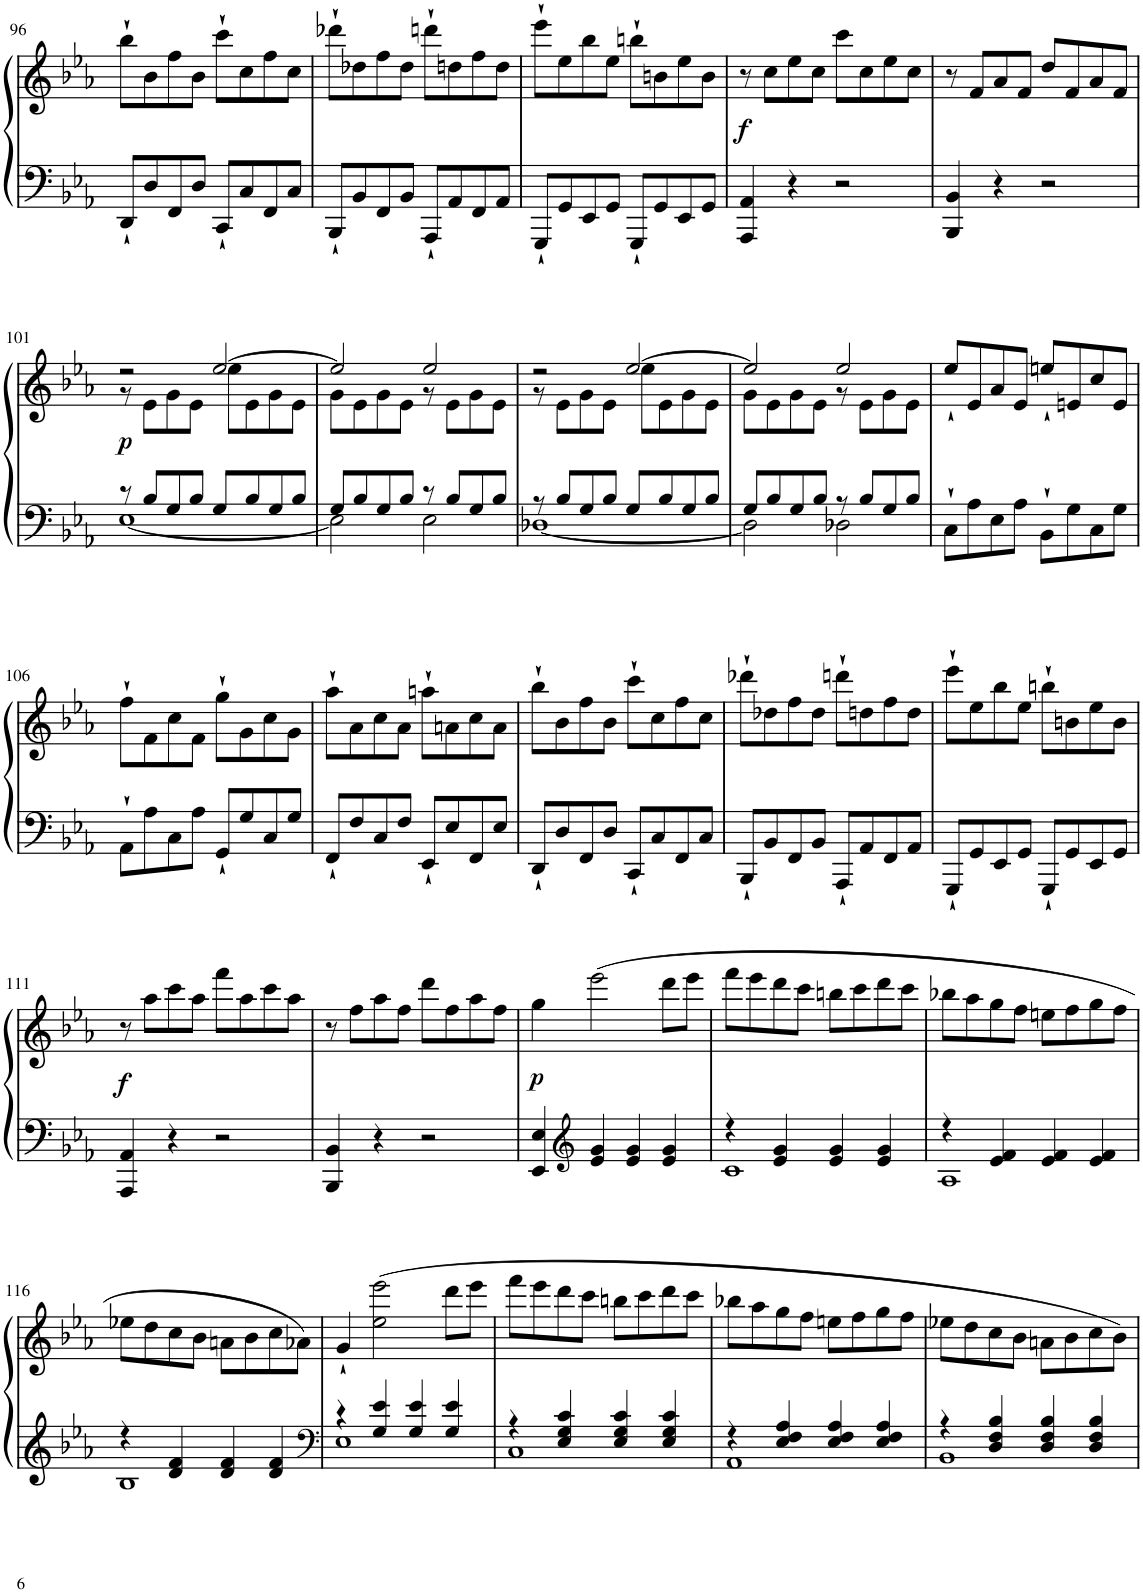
**kern	**kern	**dynam
*part1	*part1	*part1
*staff2	*staff1	*staff1/2
*I"Piano	*	*
*I'Pno	*	*
!!LO:PB:g=z
*clefF4	*clefG2	*
*k[b-e-a-]	*k[b-e-a-]	*
*M4/4	*M4/4	*
*met(c|)	*met(c|)	*
=96	=96	=96
8DD'`/L	8bb-'`\L	.
8D/	8b-\	.
8FF/	8ff\	.
8D/J	8b-\J	.
8CC'`/L	8ccc'`\L	.
8C/	8cc\	.
8FF/	8ff\	.
8C/J	8cc\J	.
=97	=97	=97
8BBB-'`/L	8ddd-X'`\L	.
8BB-/	8dd-X\	.
8FF/	8ff\	.
8BB-/J	8dd-\J	.
8AAA-'`/L	8dddn'`\L	.
8AA-/	8ddn\	.
8FF/	8ff\	.
8AA-/J	8dd\J	.
=98	=98	=98
8GGG'`/L	8eee-'`\L	.
8GG/	8ee-\	.
8EE-/	8bb-\	.
8GG/J	8ee-\J	.
8GGG'`/L	8bbn'`\L	.
8GG/	8bn\	.
8EE-/	8ee-\	.
8GG/J	8b\J	.
=99	=99	=99
!	!	!LO:DY:b
4AAA-/ 4AA-/	8r	f
.	8cc\L	.
4r	8ee-\	.
.	8cc\J	.
2r	8ccc\L	.
.	8cc\	.
.	8ee-\	.
.	8cc\J	.
=100	=100	=100
4BBB-/ 4BB-/	8r	.
.	8f/L	.
4r	8a-/	.
.	8f/J	.
2r	8dd/L	.
.	8f/	.
.	8a-/	.
.	8f/J	.
!!LO:LB:g=z
=101	=101	=101
*^	*^	*
!	!	!	!	!LO:DY:b
8r	[1E-	2r	8r	p
8B-/L	.	.	8e-\L	.
8G/	.	.	8g\	.
8B-/J	.	.	8e-\J	.
8G/L	.	[2ee-/	8ee-\L	.
8B-/	.	.	8e-\	.
8G/	.	.	8g\	.
8B-/J	.	.	8e-\J	.
=102	=102	=102	=102	=102
8G/L	2E-\]	2ee-/]	8g\L	.
8B-/	.	.	8e-\	.
8G/	.	.	8g\	.
8B-/J	.	.	8e-\J	.
8r	2E-\	2ee-/	8r	.
8B-/L	.	.	8e-\L	.
8G/	.	.	8g\	.
8B-/J	.	.	8e-\J	.
=103	=103	=103	=103	=103
8r	[1D-X	2r	8r	.
8B-/L	.	.	8e-\L	.
8G/	.	.	8g\	.
8B-/J	.	.	8e-\J	.
8G/L	.	[2ee-/	8ee-\L	.
8B-/	.	.	8e-\	.
8G/	.	.	8g\	.
8B-/J	.	.	8e-\J	.
=104	=104	=104	=104	=104
8G/L	2D-\]	2ee-/]	8g\L	.
8B-/	.	.	8e-\	.
8G/	.	.	8g\	.
8B-/J	.	.	8e-\J	.
8r	2D-X\	2ee-/	8r	.
8B-/L	.	.	8e-\L	.
8G/	.	.	8g\	.
8B-/J	.	.	8e-\J	.
*v	*v	*	*	*
*	*v	*v	*
=105	=105	=105
8C'`\L	8ee-'`/L	.
8A-\	8e-/	.
8E-\	8a-/	.
8A-\J	8e-/J	.
8BB-'`\L	8een'`/L	.
8G\	8en/	.
8C\	8cc/	.
8G\J	8e/J	.
!!LO:LB:g=z
=106	=106	=106
8AA-'`\L	8ff'`\L	.
8A-\	8f\	.
8C\	8cc\	.
8A-\J	8f\J	.
8GG'`/L	8gg'`\L	.
8G/	8g\	.
8C/	8cc\	.
8G/J	8g\J	.
=107	=107	=107
8FF'`/L	8aa-'`\L	.
8F/	8a-\	.
8C/	8cc\	.
8F/J	8a-\J	.
8EE-'`/L	8aan'`\L	.
8E-/	8an\	.
8FF/	8cc\	.
8E-/J	8a\J	.
=108	=108	=108
8DD'`/L	8bb-'`\L	.
8D/	8b-\	.
8FF/	8ff\	.
8D/J	8b-\J	.
8CC'`/L	8ccc'`\L	.
8C/	8cc\	.
8FF/	8ff\	.
8C/J	8cc\J	.
=109	=109	=109
8BBB-'`/L	8ddd-X'`\L	.
8BB-/	8dd-X\	.
8FF/	8ff\	.
8BB-/J	8dd-\J	.
8AAA-'`/L	8dddn'`\L	.
8AA-/	8ddn\	.
8FF/	8ff\	.
8AA-/J	8dd\J	.
=110	=110	=110
8GGG'`/L	8eee-'`\L	.
8GG/	8ee-\	.
8EE-/	8bb-\	.
8GG/J	8ee-\J	.
8GGG'`/L	8bbn'`\L	.
8GG/	8bn\	.
8EE-/	8ee-\	.
8GG/J	8b\J	.
!!LO:LB:g=z
=111	=111	=111
!	!	!LO:DY:b
4AAA-/ 4AA-/	8r	f
.	8aa-\L	.
4r	8ccc\	.
.	8aa-\J	.
2r	8fff\L	.
.	8aa-\	.
.	8ccc\	.
.	8aa-\J	.
=112	=112	=112
4BBB-/ 4BB-/	8r	.
.	8ff\L	.
4r	8aa-\	.
.	8ff\J	.
2r	8ddd\L	.
.	8ff\	.
.	8aa-\	.
.	8ff\J	.
=113	=113	=113
!	!	!LO:DY:b
4EE-/ 4E-/	4gg\	p
*clefG2	*	*
4e-/ 4g/	(2eee-\	.
4e-/ 4g/	.	.
4e-/ 4g/	8ddd\L	.
.	8eee-\J	.
=114	=114	=114
*^	*	*
4r	1c	8fff\L	.
.	.	8eee-\	.
4e-/ 4g/	.	8ddd\	.
.	.	8ccc\J	.
4e-/ 4g/	.	8bbn\L	.
.	.	8ccc\	.
4e-/ 4g/	.	8ddd\	.
.	.	8ccc\J	.
=115	=115	=115	=115
4r	1A-	8bb-X\L	.
.	.	8aa-\	.
4e-/ 4f/	.	8gg\	.
.	.	8ff\J	.
4e-/ 4f/	.	8een\L	.
.	.	8ff\	.
4e-/ 4f/	.	8gg\	.
.	.	8ff\J	.
!!LO:LB:g=z
=116	=116	=116	=116
4r	1B-	8ee-X\L	.
.	.	8dd\	.
4d/ 4f/	.	8cc\	.
.	.	8b-\J	.
4d/ 4f/	.	8an\L	.
.	.	8b-\	.
4d/ 4f/	.	8cc\	.
.	.	8a-X\J)	.
=117	=117	=117	=117
*clefF4	*	*	*
4r	1E-	4g'`/	.
4G/ 4e-/	.	(2ee-\ 2eee-\	.
4G/ 4e-/	.	.	.
4G/ 4e-/	.	8ddd\L	.
.	.	8eee-\J	.
=118	=118	=118	=118
4r	1C	8fff\L	.
.	.	8eee-\	.
4E-/ 4G/ 4c/	.	8ddd\	.
.	.	8ccc\J	.
4E-/ 4G/ 4c/	.	8bbn\L	.
.	.	8ccc\	.
4E-/ 4G/ 4c/	.	8ddd\	.
.	.	8ccc\J	.
=119	=119	=119	=119
4r	1AA-	8bb-X\L	.
.	.	8aa-\	.
4E-/ 4F/ 4A-/	.	8gg\	.
.	.	8ff\J	.
4E-/ 4F/ 4A-/	.	8een\L	.
.	.	8ff\	.
4E-/ 4F/ 4A-/	.	8gg\	.
.	.	8ff\J	.
=120	=120	=120	=120
4r	1BB-	8ee-X\L	.
.	.	8dd\	.
4D/ 4F/ 4B-/	.	8cc\	.
.	.	8b-\J	.
4D/ 4F/ 4B-/	.	8an\L	.
.	.	8b-\	.
4D/ 4F/ 4B-/	.	8cc\	.
.	.	8b-\J)	.
*v	*v	*	*
=	=	=
*-	*-	*-
